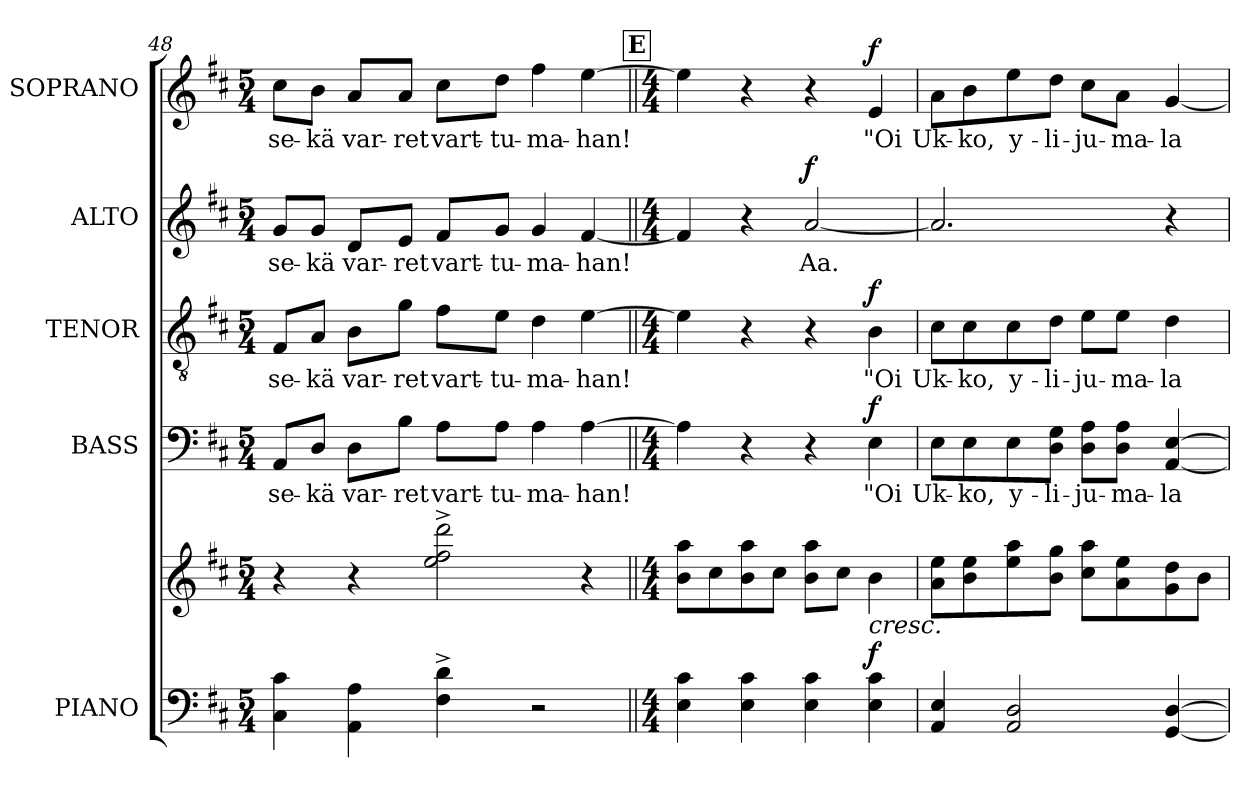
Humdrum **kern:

**kern	**kern	**dynam	**kern	**text	**dynam	**kern	**text	**dynam	**kern	**text	**dynam	**kern	**text	**dynam
*part5	*part5	*part5	*part4	*part4	*part4	*part3	*part3	*part3	*part2	*part2	*part2	*part1	*part1	*part1
*staff6	*staff5	*staff5/6	*staff4	*staff4	*staff4	*staff3	*staff3	*staff3	*staff2	*staff2	*staff2	*staff1	*staff1	*staff1
*I"PIANO	*	*	*I"BASS	*	*	*I"TENOR	*	*	*I"ALTO	*	*	*I"SOPRANO	*	*
*I'PNO.	*	*	*I'B.	*	*	*I'T.	*	*	*I'A.	*	*	*I'S.	*	*
!!LO:LB:g=z
*clefF4	*clefG2	*	*clefF4	*	*	*clefGv2	*	*	*clefG2	*	*	*clefG2	*	*
*	*	*	*	*	*	*ITrd7c12	*	*	*	*	*	*	*	*
*k[f#c#]	*k[f#c#]	*	*k[f#c#]	*	*	*k[f#c#]	*	*	*k[f#c#]	*	*	*k[f#c#]	*	*
*D:	*D:	*	*D:	*	*	*D:	*	*	*D:	*	*	*D:	*	*
*M5/4	*M5/4	*	*M5/4	*	*	*M5/4	*	*	*M5/4	*	*	*M5/4	*	*
=48	=48	=48	=48	=48	=48	=48	=48	=48	=48	=48	=48	=48	=48	=48
!	!	!	!	!LO:LY:b:color=#000000	!	!	!	!	!	!	!	!	!	!
!	!	!	!	!	!	!	!LO:LY:b:color=#000000	!	!	!	!	!	!	!
!	!	!	!	!	!	!	!	!	!	!LO:LY:b:color=#000000	!	!	!	!
!	!	!	!	!	!	!	!	!	!	!	!	!	!LO:LY:b:color=#000000	!
4C#i\ 4c#i	4r	.	8AAi/L	se-	.	8FF#i/L	se-	.	8gi/L	se-	.	8cc#i\L	se-	.
!	!	!	!	!LO:LY:b:color=#000000	!	!	!	!	!	!	!	!	!	!
!	!	!	!	!	!	!	!LO:LY:b:color=#000000	!	!	!	!	!	!	!
!	!	!	!	!	!	!	!	!	!	!LO:LY:b:color=#000000	!	!	!	!
!	!	!	!	!	!	!	!	!	!	!	!	!	!LO:LY:b:color=#000000	!
.	.	.	8Di/J	-kä	.	8AAi/J	-kä	.	8gi/J	-kä	.	8bi\J	-kä	.
!	!	!	!	!LO:LY:b:color=#000000	!	!	!	!	!	!	!	!	!	!
!	!	!	!	!	!	!	!LO:LY:b:color=#000000	!	!	!	!	!	!	!
!	!	!	!	!	!	!	!	!	!	!LO:LY:b:color=#000000	!	!	!	!
!	!	!	!	!	!	!	!	!	!	!	!	!	!LO:LY:b:color=#000000	!
4AAi\ 4Ai	4r	.	8Di\L	var-	.	8BBi\L	var-	.	8di/L	var-	.	8ai/L	var-	.
!	!	!	!	!LO:LY:b:color=#000000	!	!	!	!	!	!	!	!	!	!
!	!	!	!	!	!	!	!LO:LY:b:color=#000000	!	!	!	!	!	!	!
!	!	!	!	!	!	!	!	!	!	!LO:LY:b:color=#000000	!	!	!	!
!	!	!	!	!	!	!	!	!	!	!	!	!	!LO:LY:b:color=#000000	!
.	.	.	8Bi\J	-ret	.	8Gi\J	-ret	.	8ei/J	-ret	.	8ai/J	-ret	.
!	!	!	!	!LO:LY:b:color=#000000	!	!	!	!	!	!	!	!	!	!
!	!	!	!	!	!	!	!LO:LY:b:color=#000000	!	!	!	!	!	!	!
!	!	!	!	!	!	!	!	!	!	!LO:LY:b:color=#000000	!	!	!	!
!	!	!	!	!	!	!	!	!	!	!	!	!	!LO:LY:b:color=#000000	!
4F#i\^ 4di^	2eei\^ 2ff#i^ 2dddi^	.	8Ai\L	vart-	.	8F#i\L	vart-	.	8f#i/L	vart-	.	8cc#i\L	vart-	.
!	!	!	!	!LO:LY:b:color=#000000	!	!	!	!	!	!	!	!	!	!
!	!	!	!	!	!	!	!LO:LY:b:color=#000000	!	!	!	!	!	!	!
!	!	!	!	!	!	!	!	!	!	!LO:LY:b:color=#000000	!	!	!	!
!	!	!	!	!	!	!	!	!	!	!	!	!	!LO:LY:b:color=#000000	!
.	.	.	8Ai\J	-tu-	.	8Ei\J	-tu-	.	8gi/J	-tu-	.	8ddi\J	-tu-	.
!	!	!	!	!LO:LY:b:color=#000000	!	!	!	!	!	!	!	!	!	!
!	!	!	!	!	!	!	!LO:LY:b:color=#000000	!	!	!	!	!	!	!
!	!	!	!	!	!	!	!	!	!	!LO:LY:b:color=#000000	!	!	!	!
!	!	!	!	!	!	!	!	!	!	!	!	!	!LO:LY:b:color=#000000	!
2r	.	.	4Ai\	-ma-	.	4Di\	-ma-	.	4gi/	-ma-	.	4ff#i\	-ma-	.
!	!	!	!	!LO:LY:b:color=#000000	!	!	!	!	!	!	!	!	!	!
!	!	!	!	!	!	!	!LO:LY:b:color=#000000	!	!	!	!	!	!	!
!	!	!	!	!	!	!	!	!	!	!LO:LY:b:color=#000000	!	!	!	!
!	!	!	!	!	!	!	!	!	!	!	!	!	!LO:LY:b:color=#000000	!
.	4r	.	[4Ai\	-han!	.	[4Ei\	-han!	.	[4f#i/	-han!	.	[4eei\	-han!	.
!!LO:REH:place=s1:color=#000000:enc=box:fs=19.9975:t=E
=49||	=49||	=49||	=49||	=49||	=49||	=49||	=49||	=49||	=49||	=49||	=49||	=49||	=49||	=49||
*M4/4	*M4/4	*	*M4/4	*	*	*M4/4	*	*	*M4/4	*	*	*M4/4	*	*
4Ei\ 4c#i	8bi\ 8aaiL	.	4Ai\]	.	.	4Ei\]	.	.	4f#i/]	.	.	4eei\]	.	.
.	8cc#i\	.	.	.	.	.	.	.	.	.	.	.	.	.
4Ei\ 4c#i	8bi\ 8aai	[	4r	.	.	4r	.	.	4r	.	.	4r	.	.
.	8cc#i\J	.	.	.	.	.	.	.	.	.	.	.	.	.
!	!	!	!	!	!	!	!	!	!	!LO:LY:b:color=#000000	!	!	!	!
4Ei\ 4c#i	8bi\ 8aaiL	.	4r	.	.	4r	.	.	[2ai/	Aa.	f	4r	.	.
.	8cc#i\J	.	.	.	.	.	.	.	.	.	.	.	.	.
!	!	!LO:HP:b	!	!	!	!	!	!	!	!	!	!	!	!
!	!	!	!	!LO:LY:b:color=#000000	!	!	!	!	!	!	!	!	!	!
!	!	!	!	!	!	!	!LO:LY:b:color=#000000	!	!	!	!	!	!	!
!	!	!	!	!	!	!	!	!	!	!	!	!	!LO:LY:b:color=#000000	!
4Ei\ 4c#i	4bi\	< f	4Ei\	"Oi	f	4BBi\	"Oi	f	.	.	.	4ei/	"Oi	f
=50	=50	=50	=50	=50	=50	=50	=50	=50	=50	=50	=50	=50	=50	=50
!	!	!	!	!LO:LY:b:color=#000000	!	!	!	!	!	!	!	!	!	!
!	!	!	!	!	!	!	!LO:LY:b:color=#000000	!	!	!	!	!	!	!
!	!	!	!	!	!	!	!	!	!	!	!	!	!LO:LY:b:color=#000000	!
4AAi/ 4Ei	8ai\ 8eeiL	.	8Ei\L	Uk-	.	8C#i\L	Uk-	.	2.ai/]	.	.	8ai\L	Uk-	.
!	!	!	!	!LO:LY:b:color=#000000	!	!	!	!	!	!	!	!	!	!
!	!	!	!	!	!	!	!LO:LY:b:color=#000000	!	!	!	!	!	!	!
!	!	!	!	!	!	!	!	!	!	!	!	!	!LO:LY:b:color=#000000	!
.	8bi\ 8eei	.	8Ei\	-ko,	.	8C#i\	-ko,	.	.	.	.	8bi\	-ko,	.
!	!	!	!	!LO:LY:b:color=#000000	!	!	!	!	!	!	!	!	!	!
!	!	!	!	!	!	!	!LO:LY:b:color=#000000	!	!	!	!	!	!	!
!	!	!	!	!	!	!	!	!	!	!	!	!	!LO:LY:b:color=#000000	!
2AAi/ 2Di	8eei\ 8aai	.	8Ei\	y-	.	8C#i\	y-	.	.	.	.	8eei\	y-	.
!	!	!	!	!LO:LY:b:color=#000000	!	!	!	!	!	!	!	!	!	!
!	!	!	!	!	!	!	!LO:LY:b:color=#000000	!	!	!	!	!	!	!
!	!	!	!	!	!	!	!	!	!	!	!	!	!LO:LY:b:color=#000000	!
.	8bi\ 8ggiJ	.	8Di\ 8GiJ	-li-	.	8Di\J	-li-	.	.	.	.	8ddi\J	-li-	.
!	!	!	!	!LO:LY:b:color=#000000	!	!	!	!	!	!	!	!	!	!
!	!	!	!	!	!	!	!LO:LY:b:color=#000000	!	!	!	!	!	!	!
!	!	!	!	!	!	!	!	!	!	!	!	!	!LO:LY:b:color=#000000	!
.	8cc#i\ 8aaiL	.	8Di\ 8AiL	-ju-	.	8Ei\L	-ju-	.	.	.	.	8cc#i\L	-ju-	.
!	!	!	!	!LO:LY:b:color=#000000	!	!	!	!	!	!	!	!	!	!
!	!	!	!	!	!	!	!LO:LY:b:color=#000000	!	!	!	!	!	!	!
!	!	!	!	!	!	!	!	!	!	!	!	!	!LO:LY:b:color=#000000	!
.	8ai\ 8eei	.	8Di\ 8AiJ	-ma-	.	8Ei\J	-ma-	.	.	.	.	8ai\J	-ma-	.
!	!	!	!	!LO:LY:b:color=#000000	!	!	!	!	!	!	!	!	!	!
!	!	!	!	!	!	!	!LO:LY:b:color=#000000	!	!	!	!	!	!	!
!	!	!	!	!	!	!	!	!	!	!	!	!	!LO:LY:b:color=#000000	!
[4GGi/ [4Di	8gi\ 8ddi	.	[4AAi/ [4Ei	-la	.	4Di\	-la	.	4r	.	.	[4gi/	-la	.
.	8bi\J	.	.	.	.	.	.	.	.	.	.	.	.	.
=	=	=	=	=	=	=	=	=	=	=	=	=	=	=
*-	*-	*-	*-	*-	*-	*-	*-	*-	*-	*-	*-	*-	*-	*-
